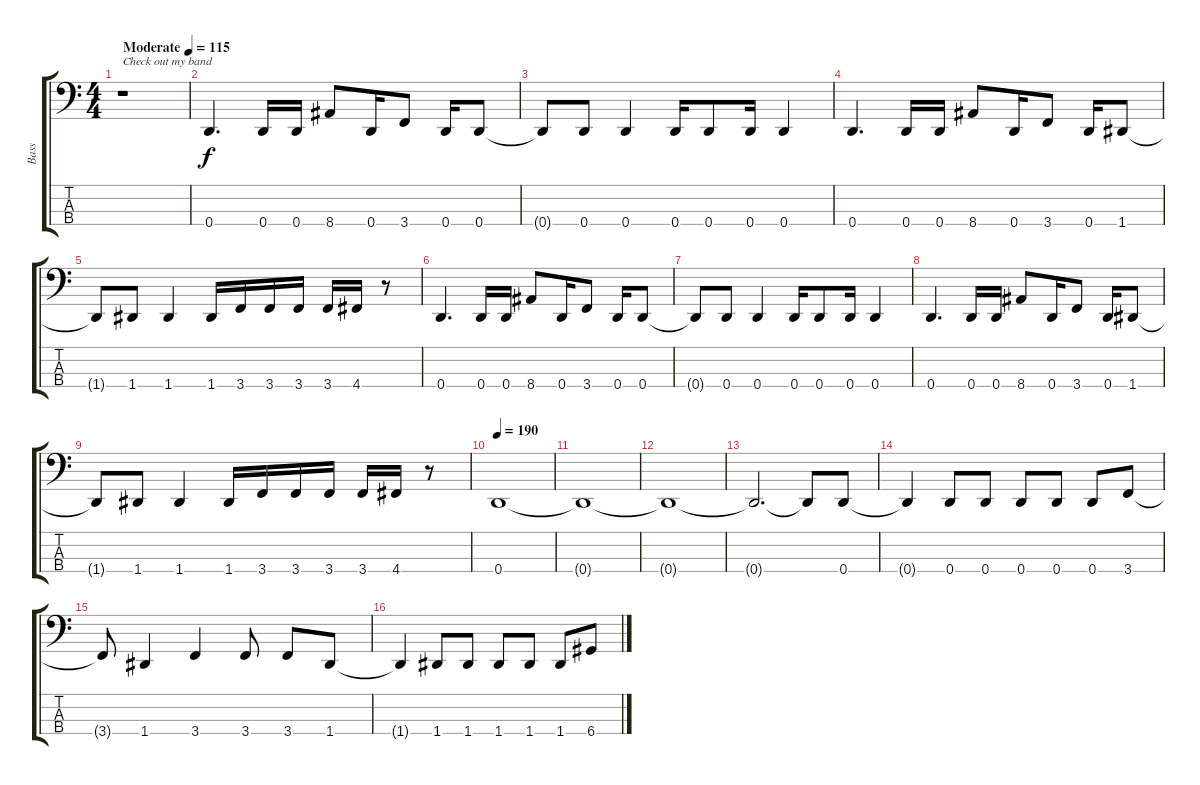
\track ("Bass" "Bass") {instrument electricbasspick}
\staff {score tabs}
\tuning (G2 D2 A1 D1) {hide}
\ts (4 4)
\tempo (115 "Moderate")
\clef f4
\ks c
r.1{txt "Check out my band" dy f instrument electricbasspick} |
0.4.4{d} 0.4.16 0.4.16 8.4.8 0.4.16 3.4.8 0.4.16 0.4.8 |
0.4{t}.8 0.4.8 0.4.4 0.4.16 0.4.8 0.4.16 0.4.4 |
0.4.4{d} 0.4.16 0.4.16 8.4.8 0.4.16 3.4.8 0.4.16 1.4.8 |
1.4{t}.8 1.4.8 1.4.4 1.4.16 3.4.16 3.4.16 3.4.16 3.4.16 4.4.16 r.8 |
0.4.4{d} 0.4.16 0.4.16 8.4.8 0.4.16 3.4.8 0.4.16 0.4.8 |
0.4{t}.8 0.4.8 0.4.4 0.4.16 0.4.8 0.4.16 0.4.4 |
0.4.4{d} 0.4.16 0.4.16 8.4.8 0.4.16 3.4.8 0.4.16 1.4.8 |
1.4{t}.8 1.4.8 1.4.4 1.4.16 3.4.16 3.4.16 3.4.16 3.4.16 4.4.16 r.8 |
\tempo 190
0.4.1 |
0.4{t}.1 |
0.4{t}.1 |
0.4{t}.2{d} 0.4{t}.8 0.4.8 |
0.4{t}.4 0.4.8 0.4.8 0.4.8 0.4.8 0.4.8 3.4.8 |
3.4{t}.8 1.4.4 3.4.4 3.4.8 3.4.8 1.4.8 |
1.4{t}.4 1.4.8 1.4.8 1.4.8 1.4.8 1.4.8 6.4.8
